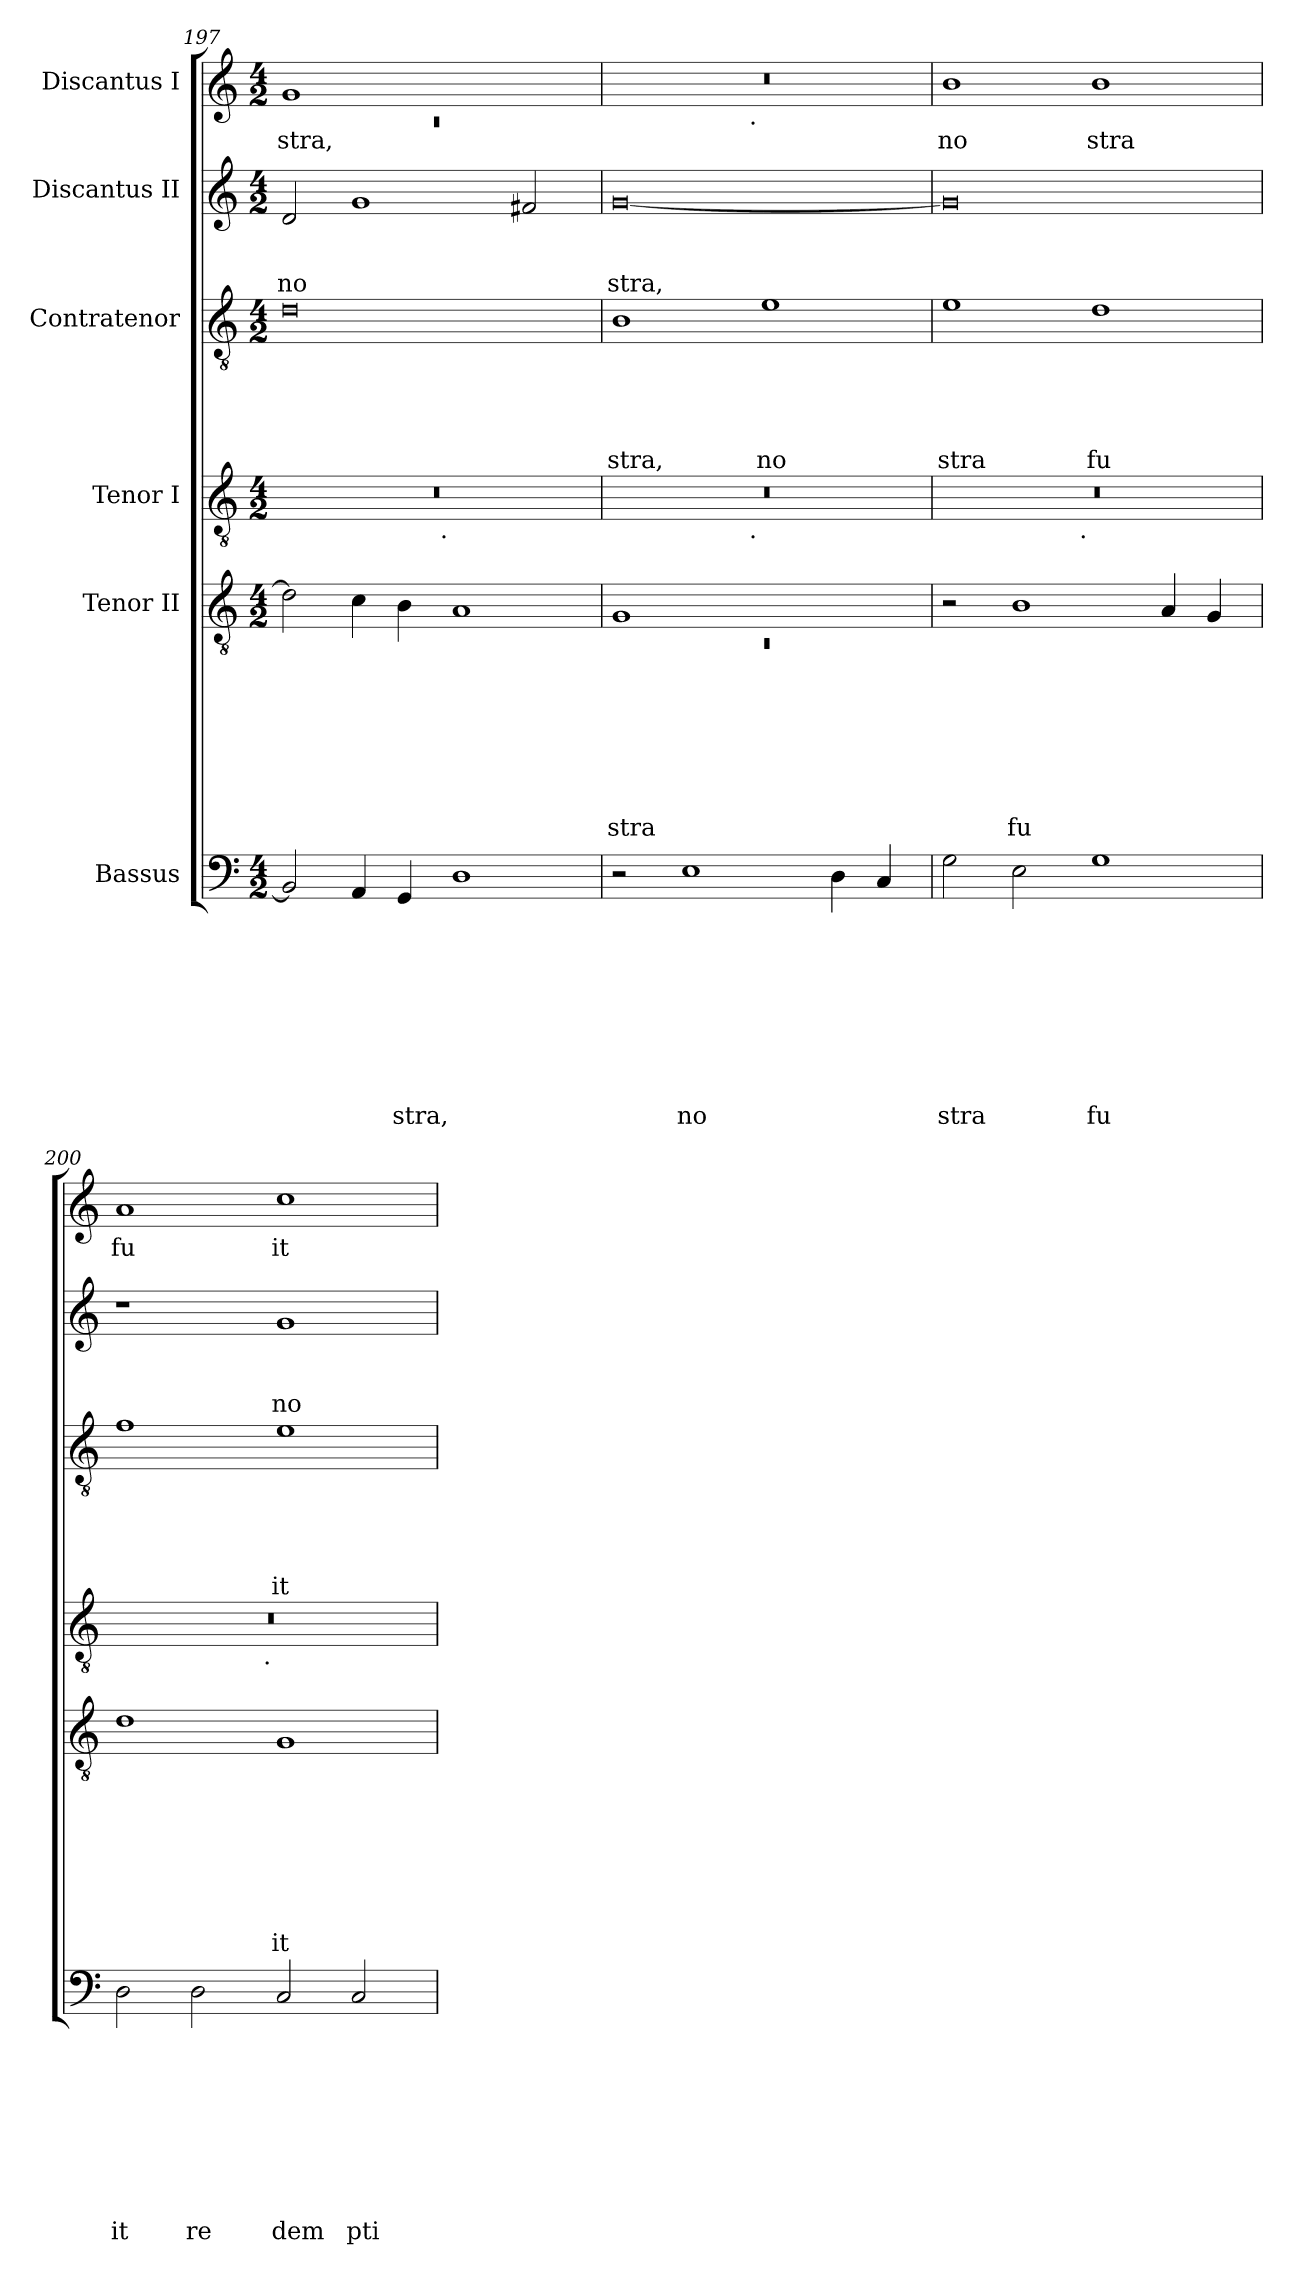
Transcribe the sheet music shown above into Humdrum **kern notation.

**kern	**text	**text	**text	**text	**text	**text	**text	**text	**text	**kern	**text	**text	**text	**text	**text	**text	**text	**text	**kern	**kern	**text	**text	**text	**text	**text	**kern	**text	**text	**text	**kern	**text
*part6	*part6	*part6	*part6	*part6	*part6	*part6	*part6	*part6	*part6	*part5	*part5	*part5	*part5	*part5	*part5	*part5	*part5	*part5	*part4	*part3	*part3	*part3	*part3	*part3	*part3	*part2	*part2	*part2	*part2	*part1	*part1
*staff6	*staff6	*staff6	*staff6	*staff6	*staff6	*staff6	*staff6	*staff6	*staff6	*staff5	*staff5	*staff5	*staff5	*staff5	*staff5	*staff5	*staff5	*staff5	*staff4	*staff3	*staff3	*staff3	*staff3	*staff3	*staff3	*staff2	*staff2	*staff2	*staff2	*staff1	*staff1
*I"Bassus	*	*	*	*	*	*	*	*	*	*I"Tenor II	*	*	*	*	*	*	*	*	*I"Tenor I	*I"Contratenor	*	*	*	*	*	*I"Discantus II	*	*	*	*I"Discantus I	*
*clefF4	*	*	*	*	*	*	*	*	*	*clefGv2	*	*	*	*	*	*	*	*	*clefGv2	*clefGv2	*	*	*	*	*	*clefG2	*	*	*	*clefG2	*
*k[]	*	*	*	*	*	*	*	*	*	*k[]	*	*	*	*	*	*	*	*	*k[]	*k[]	*	*	*	*	*	*k[]	*	*	*	*k[]	*
*C:	*	*	*	*	*	*	*	*	*	*C:	*	*	*	*	*	*	*	*	*C:	*C:	*	*	*	*	*	*C:	*	*	*	*C:	*
*M4/2	*	*	*	*	*	*	*	*	*	*M4/2	*	*	*	*	*	*	*	*	*M4/2	*M4/2	*	*	*	*	*	*M4/2	*	*	*	*M4/2	*
=197	=197	=197	=197	=197	=197	=197	=197	=197	=197	=197	=197	=197	=197	=197	=197	=197	=197	=197	=197	=197	=197	=197	=197	=197	=197	=197	=197	=197	=197	=197	=197
*	*	*	*	*	*	*	*	*	*	*	*	*	*	*	*	*	*	*	*	*	*	*	*	*	*	*	*	*	*	*^	*
!	!	!	!	!	!	!	!	!	!	!	!	!	!	!	!	!	!	!	!	!	!	!	!	!	!	!	!	!	!LO:LY:b	!	!LO:N:vis=1	!LO:LY:b
*	*	*	*	*	*	*	*	*	*	*	*	*	*	*	*	*	*	*	*^	*	*	*	*	*	*	*	*	*	*	*	*	*
2BB/]	.	.	.	.	.	.	.	.	.	2d\]	.	.	.	.	.	.	.	.	0r	2ryy	0d	.	.	.	.	.	2d/	.	.	no	1g	0rc	stra,
4AA/	.	.	.	.	.	.	.	.	.	4c\	.	.	.	.	.	.	.	.	.	4...ryy	.	.	.	.	.	.	1g	.	.	.	.	.	.
!	!	!	!	!	!	!	!	!	!LO:LY:b	!	!	!	!	!	!	!	!	!	!	!	!	!	!	!	!	!	!	!	!	!	!	!	!
4GG/	.	.	.	.	.	.	.	.	stra,	4B\	.	.	.	.	.	.	.	.	.	.	.	.	.	.	.	.	.	.	.	.	.	.	.
!	!	!	!	!	!	!	!	!	!	!	!	!	!	!	!	!	!	!	!	!LO:TX:b:t=.	!	!	!	!	!	!	!	!	!	!	!	!	!
.	.	.	.	.	.	.	.	.	.	.	.	.	.	.	.	.	.	.	.	1ryy	.	.	.	.	.	.	.	.	.	.	.	.	.
1D	.	.	.	.	.	.	.	.	.	1A	.	.	.	.	.	.	.	.	.	.	.	.	.	.	.	.	.	.	.	.	1ryy	.	.
.	.	.	.	.	.	.	.	.	.	.	.	.	.	.	.	.	.	.	.	.	.	.	.	.	.	.	2f#/	.	.	.	.	.	.
.	.	.	.	.	.	.	.	.	.	.	.	.	.	.	.	.	.	.	.	32ryy	.	.	.	.	.	.	.	.	.	.	.	.	.
=198	=198	=198	=198	=198	=198	=198	=198	=198	=198	=198	=198	=198	=198	=198	=198	=198	=198	=198	=198	=198	=198	=198	=198	=198	=198	=198	=198	=198	=198	=198	=198	=198	=198
*	*	*	*	*	*	*	*	*	*	*^	*	*	*	*	*	*	*	*	*	*	*	*	*	*	*	*	*	*	*	*	*	*	*
!	!	!	!	!	!	!	!	!	!	!	!LO:N:vis=1	!	!	!	!	!	!	!	!LO:LY:b	!	!	!	!	!	!	!	!LO:LY:b	!	!	!	!LO:LY:b	!	!	!
2r	.	.	.	.	.	.	.	.	.	1G	0rC	.	.	.	.	.	.	.	stra	0r	2ryy	1B	.	.	.	.	stra,	[<0g	.	.	stra,	0r	2ryy	.
!	!	!	!	!	!	!	!	!	!LO:LY:b	!	!	!	!	!	!	!	!	!	!	!	!	!	!	!	!	!	!	!	!	!	!	!	!	!
1E	.	.	.	.	.	.	.	.	no	.	.	.	.	.	.	.	.	.	.	.	4...ryy	.	.	.	.	.	.	.	.	.	.	.	4...ryy	.
!	!	!	!	!	!	!	!	!	!	!	!	!	!	!	!	!	!	!	!	!	!	!	!	!	!	!	!	!	!	!	!	!	!LO:TX:b:t=.	!
!	!	!	!	!	!	!	!	!	!	!	!	!	!	!	!	!	!	!	!	!	!LO:TX:b:t=.	!	!	!	!	!	!	!	!	!	!	!	!	!
.	.	.	.	.	.	.	.	.	.	.	.	.	.	.	.	.	.	.	.	.	1ryy	.	.	.	.	.	.	.	.	.	.	.	1ryy	.
!	!	!	!	!	!	!	!	!	!	!	!	!	!	!	!	!	!	!	!	!	!	!	!	!	!	!	!LO:LY:b	!	!	!	!	!	!	!
.	.	.	.	.	.	.	.	.	.	1ryy	.	.	.	.	.	.	.	.	.	.	.	1e	.	.	.	.	no	.	.	.	.	.	.	.
4D\	.	.	.	.	.	.	.	.	.	.	.	.	.	.	.	.	.	.	.	.	.	.	.	.	.	.	.	.	.	.	.	.	.	.
4C/	.	.	.	.	.	.	.	.	.	.	.	.	.	.	.	.	.	.	.	.	.	.	.	.	.	.	.	.	.	.	.	.	.	.
.	.	.	.	.	.	.	.	.	.	.	.	.	.	.	.	.	.	.	.	.	32ryy	.	.	.	.	.	.	.	.	.	.	.	32ryy	.
=199	=199	=199	=199	=199	=199	=199	=199	=199	=199	=199	=199	=199	=199	=199	=199	=199	=199	=199	=199	=199	=199	=199	=199	=199	=199	=199	=199	=199	=199	=199	=199	=199	=199	=199
!	!	!	!	!	!	!	!	!	!LO:LY:b	!	!	!	!	!	!	!	!	!	!	!	!	!	!	!	!	!	!LO:LY:b	!	!	!	!	!	!	!LO:LY:b
*	*	*	*	*	*	*	*	*	*	*v	*v	*	*	*	*	*	*	*	*	*	*	*	*	*	*	*	*	*	*	*	*	*v	*v	*
2G\	.	.	.	.	.	.	.	.	stra	2r	.	.	.	.	.	.	.	.	0r	2ryy	1e	.	.	.	.	stra	0g]	.	.	.	1b	no
!	!	!	!	!	!	!	!	!	!	!	!	!	!	!	!	!	!	!LO:LY:b	!	!	!	!	!	!	!	!	!	!	!	!	!	!
2E\	.	.	.	.	.	.	.	.	.	1B	.	.	.	.	.	.	.	fu	.	4...ryy	.	.	.	.	.	.	.	.	.	.	.	.
!	!	!	!	!	!	!	!	!	!	!	!	!	!	!	!	!	!	!	!	!LO:TX:b:t=.	!	!	!	!	!	!	!	!	!	!	!	!
.	.	.	.	.	.	.	.	.	.	.	.	.	.	.	.	.	.	.	.	1ryy	.	.	.	.	.	.	.	.	.	.	.	.
!	!	!	!	!	!	!	!	!	!LO:LY:b	!	!	!	!	!	!	!	!	!	!	!	!	!	!	!	!	!LO:LY:b	!	!	!	!	!	!LO:LY:b
1G	.	.	.	.	.	.	.	.	fu	.	.	.	.	.	.	.	.	.	.	.	1d	.	.	.	.	fu	.	.	.	.	1b	stra
.	.	.	.	.	.	.	.	.	.	4A/	.	.	.	.	.	.	.	.	.	.	.	.	.	.	.	.	.	.	.	.	.	.
.	.	.	.	.	.	.	.	.	.	4G/	.	.	.	.	.	.	.	.	.	.	.	.	.	.	.	.	.	.	.	.	.	.
.	.	.	.	.	.	.	.	.	.	.	.	.	.	.	.	.	.	.	.	32ryy	.	.	.	.	.	.	.	.	.	.	.	.
=200	=200	=200	=200	=200	=200	=200	=200	=200	=200	=200	=200	=200	=200	=200	=200	=200	=200	=200	=200	=200	=200	=200	=200	=200	=200	=200	=200	=200	=200	=200	=200	=200
!	!	!	!	!	!	!	!	!	!LO:LY:b	!	!	!	!	!	!	!	!	!	!	!	!	!	!	!	!	!	!	!	!	!	!	!LO:LY:b
2D\	.	.	.	.	.	.	.	.	it	1d	.	.	.	.	.	.	.	.	0r	2ryy	1f	.	.	.	.	.	1r	.	.	.	1a	fu
!	!	!	!	!	!	!	!	!	!LO:LY:b	!	!	!	!	!	!	!	!	!	!	!	!	!	!	!	!	!	!	!	!	!	!	!
2D\	.	.	.	.	.	.	.	.	re	.	.	.	.	.	.	.	.	.	.	4...ryy	.	.	.	.	.	.	.	.	.	.	.	.
!	!	!	!	!	!	!	!	!	!	!	!	!	!	!	!	!	!	!	!	!LO:TX:b:t=.	!	!	!	!	!	!	!	!	!	!	!	!
.	.	.	.	.	.	.	.	.	.	.	.	.	.	.	.	.	.	.	.	1ryy	.	.	.	.	.	.	.	.	.	.	.	.
!	!	!	!	!	!	!	!	!	!LO:LY:b	!	!	!	!	!	!	!	!	!LO:LY:b	!	!	!	!	!	!	!	!LO:LY:b	!	!	!	!LO:LY:b	!	!LO:LY:b
2C/	.	.	.	.	.	.	.	.	dem	1G	.	.	.	.	.	.	.	it	.	.	1e	.	.	.	.	it	1g	.	.	no	1cc	it
!	!	!	!	!	!	!	!	!	!LO:LY:b	!	!	!	!	!	!	!	!	!	!	!	!	!	!	!	!	!	!	!	!	!	!	!
2C/	.	.	.	.	.	.	.	.	pti	.	.	.	.	.	.	.	.	.	.	.	.	.	.	.	.	.	.	.	.	.	.	.
.	.	.	.	.	.	.	.	.	.	.	.	.	.	.	.	.	.	.	.	32ryy	.	.	.	.	.	.	.	.	.	.	.	.
*	*	*	*	*	*	*	*	*	*	*	*	*	*	*	*	*	*	*	*v	*v	*	*	*	*	*	*	*	*	*	*	*	*
=	=	=	=	=	=	=	=	=	=	=	=	=	=	=	=	=	=	=	=	=	=	=	=	=	=	=	=	=	=	=	=
*-	*-	*-	*-	*-	*-	*-	*-	*-	*-	*-	*-	*-	*-	*-	*-	*-	*-	*-	*-	*-	*-	*-	*-	*-	*-	*-	*-	*-	*-	*-	*-
